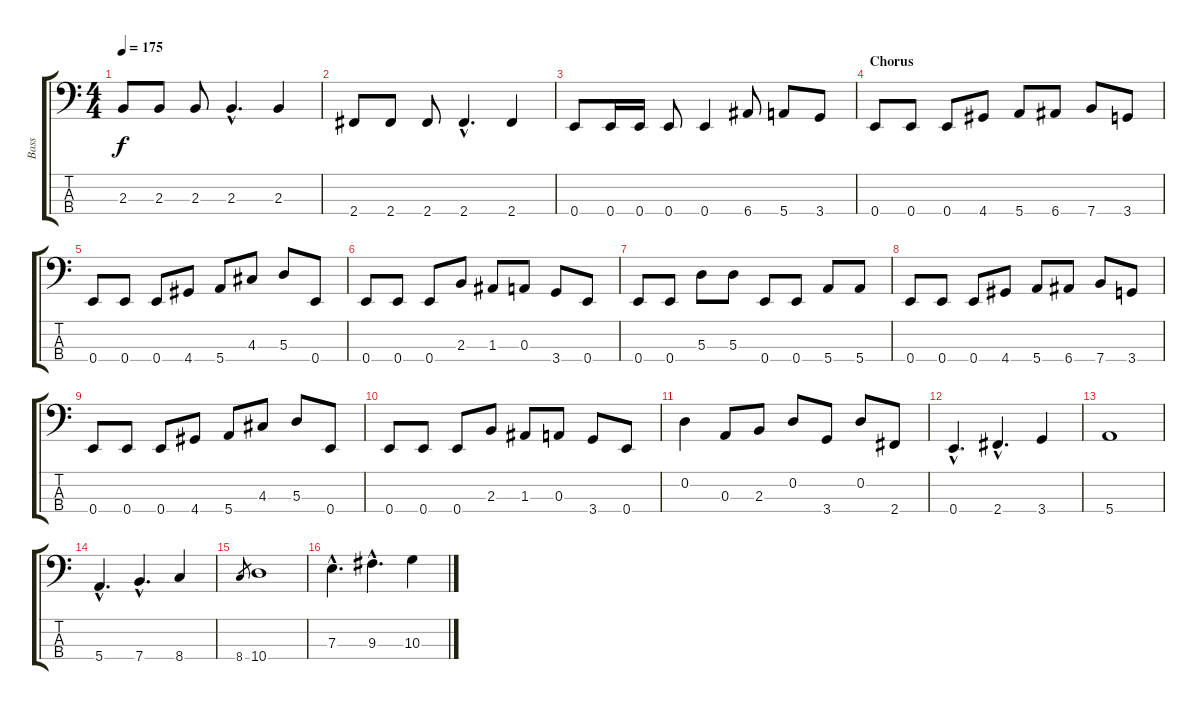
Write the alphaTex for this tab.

\track ("Bass" "Bass") {instrument electricbasspick}
\staff {score tabs}
\tuning (G2 D2 A1 E1) {hide}
\ts (4 4)
\tempo 175
\clef f4
\ks c
2.3.8{dy f} 2.3.8 2.3.8 2.3{hac}.4{d} 2.3.4 |
2.4.8 2.4.8 2.4.8 2.4{hac}.4{d} 2.4.4 |
0.4.8 0.4.16 0.4.16 0.4.8 0.4.4 6.4.8 5.4.8 3.4.8 |
\section ("" "Chorus")
0.4.8 0.4.8 0.4.8 4.4.8 5.4.8 6.4.8 7.4.8 3.4.8 |
0.4.8 0.4.8 0.4.8 4.4.8 5.4.8 4.3.8 5.3.8 0.4.8 |
0.4.8 0.4.8 0.4.8 2.3.8 1.3.8 0.3.8 3.4.8 0.4.8 |
0.4.8 0.4.8 5.3.8 5.3.8 0.4.8 0.4.8 5.4.8 5.4.8 |
0.4.8 0.4.8 0.4.8 4.4.8 5.4.8 6.4.8 7.4.8 3.4.8 |
0.4.8 0.4.8 0.4.8 4.4.8 5.4.8 4.3.8 5.3.8 0.4.8 |
0.4.8 0.4.8 0.4.8 2.3.8 1.3.8 0.3.8 3.4.8 0.4.8 |
0.2.4 0.3.8 2.3.8 0.2.8 3.4.8 0.2.8 2.4.8 |
0.4{hac}.4{d volume 16 instrument electricbassfinger} 2.4{hac}.4{d} 3.4.4 |
5.4.1 |
5.4{hac}.4{d instrument electricbasspick} 7.4{hac}.4{d} 8.4.4 |
8.4.8{gr} 10.4.1 |
7.3{hac}.4{d} 9.3{hac}.4{d} 10.3.4
